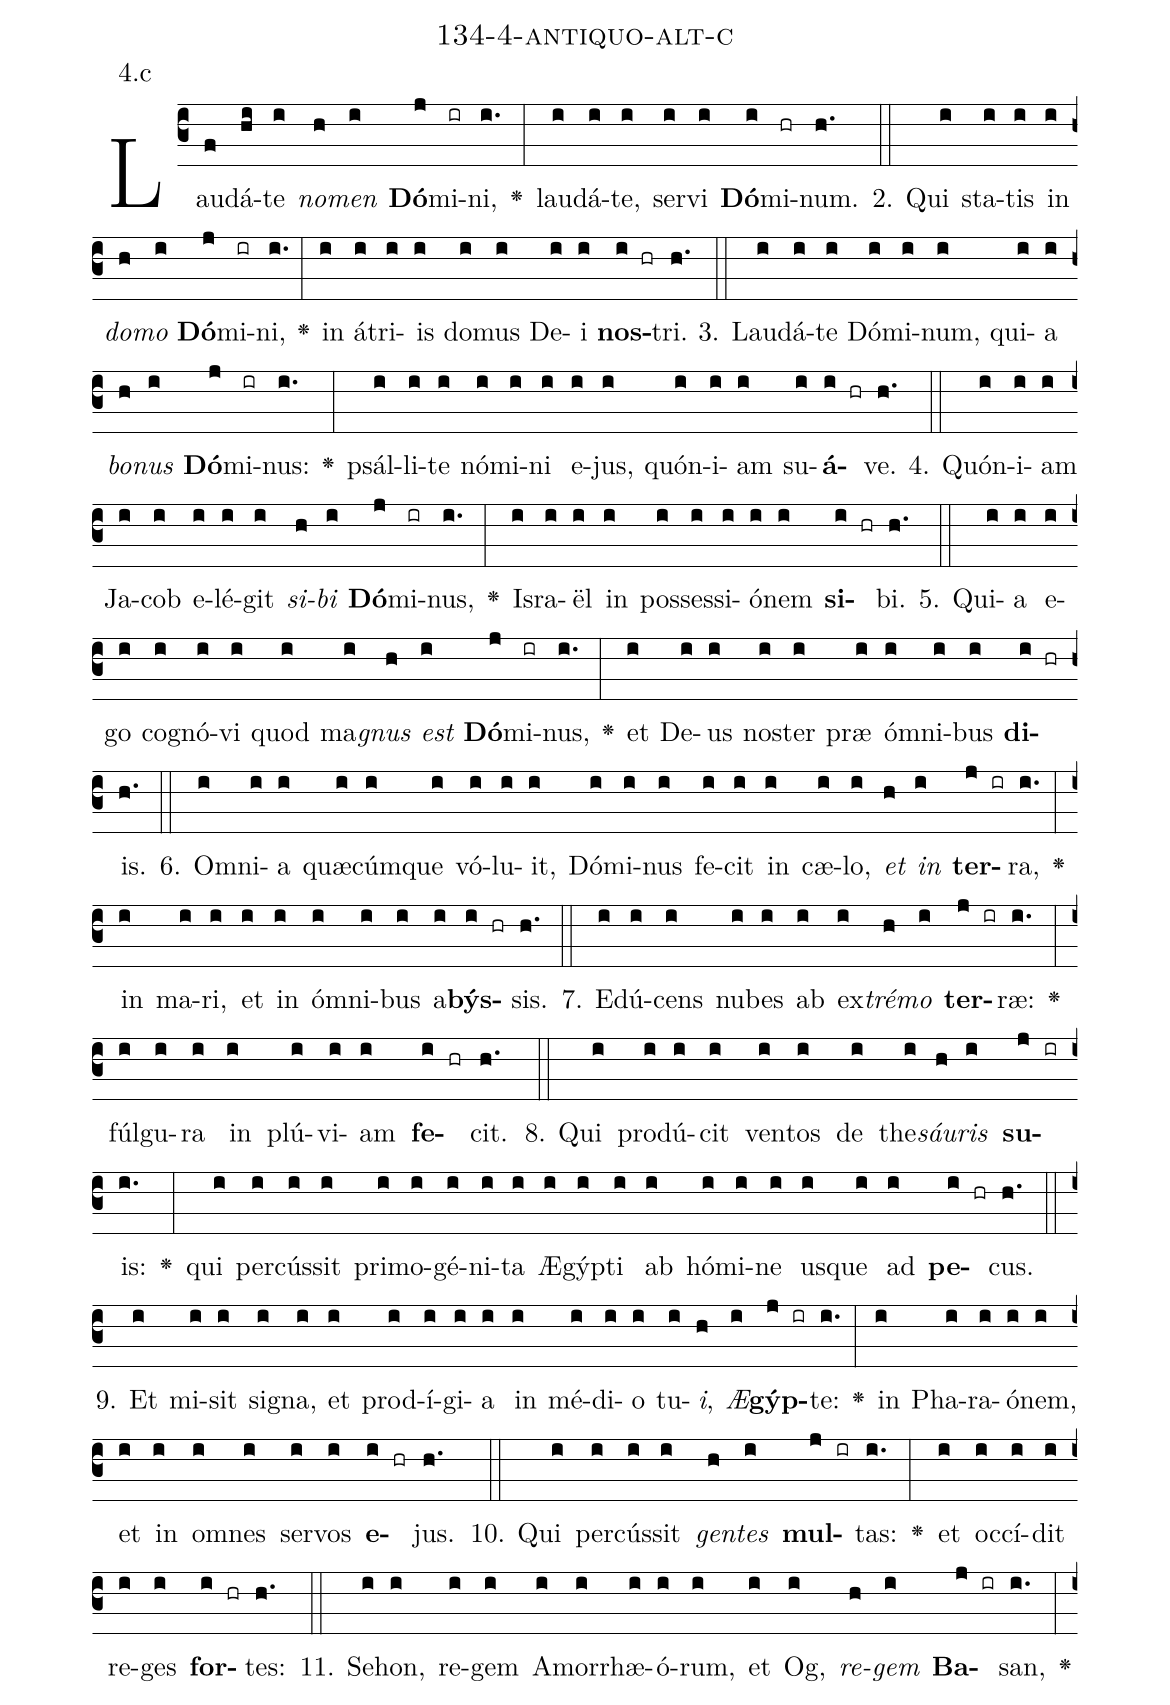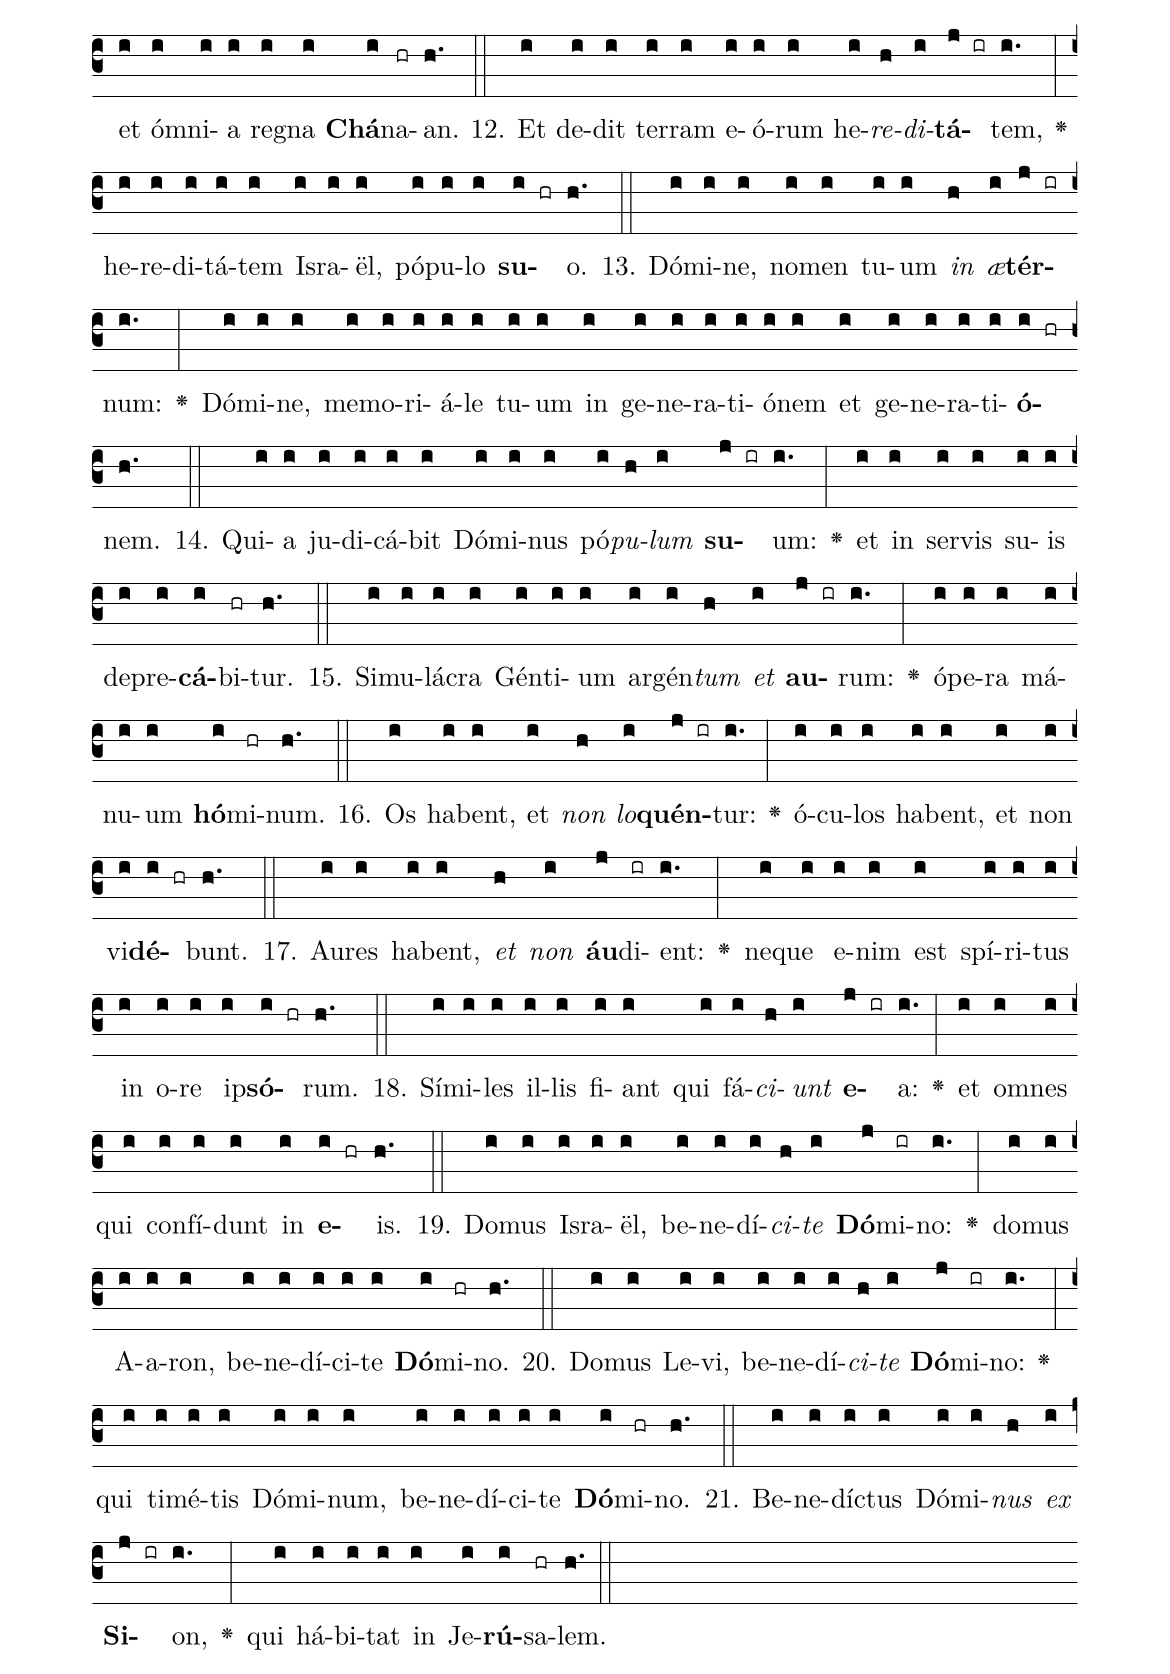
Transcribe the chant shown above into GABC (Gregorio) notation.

name: 134-4-antiquo-alt-c;
annotation: 4.c;
%%
(c3)Lau(f)dá(hi)te(i) <i>no</i>(h)<i>men</i>(i) <b>Dó</b>(j)mi(ir)ni,(i.) <v>\greheightstar</v>(:) lau(i)dá(i)te,(i) ser(i)vi(i) <b>Dó</b>(i)mi(hr)num.(h.) (::)
2. Qui(i) sta(i)tis(i) in(i) <i>do</i>(h)<i>mo</i>(i) <b>Dó</b>(j)mi(ir)ni,(i.) <v>\greheightstar</v>(:) in(i) á(i)tri(i)is(i) do(i)mus(i) De(i)i(i) <b>nos</b>(i hr)tri.(h.) (::)
3. Lau(i)dá(i)te(i) Dó(i)mi(i)num,(i) qui(i)a(i) <i>bo</i>(h)<i>nus</i>(i) <b>Dó</b>(j)mi(ir)nus:(i.) <v>\greheightstar</v>(:) psál(i)li(i)te(i) nó(i)mi(i)ni(i) e(i)jus,(i) quón(i)i(i)am(i) su(i)<b>á</b>(i hr)ve.(h.) (::)
4. Quón(i)i(i)am(i) Ja(i)cob(i) e(i)lé(i)git(i) <i>si</i>(h)<i>bi</i>(i) <b>Dó</b>(j)mi(ir)nus,(i.) <v>\greheightstar</v>(:) Is(i)ra(i)ël(i) in(i) pos(i)ses(i)si(i)ó(i)nem(i) <b>si</b>(i hr)bi.(h.) (::)
5. Qui(i)a(i) e(i)go(i) co(i)gnó(i)vi(i) quod(i) ma(i)<i>gnus</i>(h) <i>est</i>(i) <b>Dó</b>(j)mi(ir)nus,(i.) <v>\greheightstar</v>(:) et(i) De(i)us(i) nos(i)ter(i) præ(i) óm(i)ni(i)bus(i) <b>di</b>(i hr)is.(h.) (::)
6. Om(i)ni(i)a(i) quæ(i)cúm(i)que(i) vó(i)lu(i)it,(i) Dó(i)mi(i)nus(i) fe(i)cit(i) in(i) cæ(i)lo,(i) <i>et</i>(h) <i>in</i>(i) <b>ter</b>(j ir)ra,(i.) <v>\greheightstar</v>(:) in(i) ma(i)ri,(i) et(i) in(i) óm(i)ni(i)bus(i) a(i)<b>býs</b>(i hr)sis.(h.) (::)
7. E(i)dú(i)cens(i) nu(i)bes(i) ab(i) ex(i)<i>tré</i>(h)<i>mo</i>(i) <b>ter</b>(j ir)ræ:(i.) <v>\greheightstar</v>(:) fúl(i)gu(i)ra(i) in(i) plú(i)vi(i)am(i) <b>fe</b>(i hr)cit.(h.) (::)
8. Qui(i) pro(i)dú(i)cit(i) ven(i)tos(i) de(i) the(i)<i>sáu</i>(h)<i>ris</i>(i) <b>su</b>(j ir)is:(i.) <v>\greheightstar</v>(:) qui(i) per(i)cús(i)sit(i) pri(i)mo(i)gé(i)ni(i)ta(i) Æ(i)gýp(i)ti(i) ab(i) hó(i)mi(i)ne(i) us(i)que(i) ad(i) <b>pe</b>(i hr)cus.(h.) (::)
9. Et(i) mi(i)sit(i) si(i)gna,(i) et(i) prod(i)í(i)gi(i)a(i) in(i) mé(i)di(i)o(i) tu(i)<i>i</i>,(h) <i>Æ</i>(i)<b>gýp</b>(j ir)te:(i.) <v>\greheightstar</v>(:) in(i) Pha(i)ra(i)ó(i)nem,(i) et(i) in(i) om(i)nes(i) ser(i)vos(i) <b>e</b>(i hr)jus.(h.) (::)
10. Qui(i) per(i)cús(i)sit(i) <i>gen</i>(h)<i>tes</i>(i) <b>mul</b>(j ir)tas:(i.) <v>\greheightstar</v>(:) et(i) oc(i)cí(i)dit(i) re(i)ges(i) <b>for</b>(i hr)tes:(h.) (::)
11. Se(i)hon,(i) re(i)gem(i) A(i)mor(i)rhæ(i)ó(i)rum,(i) et(i) Og,(i) <i>re</i>(h)<i>gem</i>(i) <b>Ba</b>(j ir)san,(i.) <v>\greheightstar</v>(:) et(i) óm(i)ni(i)a(i) re(i)gna(i) <b>Chá</b>(i)na(hr)an.(h.) (::)
12. Et(i) de(i)dit(i) ter(i)ram(i) e(i)ó(i)rum(i) he(i)<i>re</i>(h)<i>di</i>(i)<b>tá</b>(j ir)tem,(i.) <v>\greheightstar</v>(:) he(i)re(i)di(i)tá(i)tem(i) Is(i)ra(i)ël,(i) pó(i)pu(i)lo(i) <b>su</b>(i hr)o.(h.) (::)
13. Dó(i)mi(i)ne,(i) no(i)men(i) tu(i)um(i) <i>in</i>(h) <i>æ</i>(i)<b>tér</b>(j ir)num:(i.) <v>\greheightstar</v>(:) Dó(i)mi(i)ne,(i) me(i)mo(i)ri(i)á(i)le(i) tu(i)um(i) in(i) ge(i)ne(i)ra(i)ti(i)ó(i)nem(i) et(i) ge(i)ne(i)ra(i)ti(i)<b>ó</b>(i hr)nem.(h.) (::)
14. Qui(i)a(i) ju(i)di(i)cá(i)bit(i) Dó(i)mi(i)nus(i) pó(i)<i>pu</i>(h)<i>lum</i>(i) <b>su</b>(j ir)um:(i.) <v>\greheightstar</v>(:) et(i) in(i) ser(i)vis(i) su(i)is(i) de(i)pre(i)<b>cá</b>(i)bi(hr)tur.(h.) (::)
15. Si(i)mu(i)lá(i)cra(i) Gén(i)ti(i)um(i) ar(i)gén(i)<i>tum</i>(h) <i>et</i>(i) <b>au</b>(j ir)rum:(i.) <v>\greheightstar</v>(:) ó(i)pe(i)ra(i) má(i)nu(i)um(i) <b>hó</b>(i)mi(hr)num.(h.) (::)
16. Os(i) ha(i)bent,(i) et(i) <i>non</i>(h) <i>lo</i>(i)<b>quén</b>(j ir)tur:(i.) <v>\greheightstar</v>(:) ó(i)cu(i)los(i) ha(i)bent,(i) et(i) non(i) vi(i)<b>dé</b>(i hr)bunt.(h.) (::)
17. Au(i)res(i) ha(i)bent,(i) <i>et</i>(h) <i>non</i>(i) <b>áu</b>(j)di(ir)ent:(i.) <v>\greheightstar</v>(:) ne(i)que(i) e(i)nim(i) est(i) spí(i)ri(i)tus(i) in(i) o(i)re(i) ip(i)<b>só</b>(i hr)rum.(h.) (::)
18. Sí(i)mi(i)les(i) il(i)lis(i) fi(i)ant(i) qui(i) fá(i)<i>ci</i>(h)<i>unt</i>(i) <b>e</b>(j ir)a:(i.) <v>\greheightstar</v>(:) et(i) om(i)nes(i) qui(i) con(i)fí(i)dunt(i) in(i) <b>e</b>(i hr)is.(h.) (::)
19. Do(i)mus(i) Is(i)ra(i)ël,(i) be(i)ne(i)dí(i)<i>ci</i>(h)<i>te</i>(i) <b>Dó</b>(j)mi(ir)no:(i.) <v>\greheightstar</v>(:) do(i)mus(i) A(i)a(i)ron,(i) be(i)ne(i)dí(i)ci(i)te(i) <b>Dó</b>(i)mi(hr)no.(h.) (::)
20. Do(i)mus(i) Le(i)vi,(i) be(i)ne(i)dí(i)<i>ci</i>(h)<i>te</i>(i) <b>Dó</b>(j)mi(ir)no:(i.) <v>\greheightstar</v>(:) qui(i) ti(i)mé(i)tis(i) Dó(i)mi(i)num,(i) be(i)ne(i)dí(i)ci(i)te(i) <b>Dó</b>(i)mi(hr)no.(h.) (::)
21. Be(i)ne(i)díc(i)tus(i) Dó(i)mi(i)<i>nus</i>(h) <i>ex</i>(i) <b>Si</b>(j ir)on,(i.) <v>\greheightstar</v>(:) qui(i) há(i)bi(i)tat(i) in(i) Je(i)<b>rú</b>(i)sa(hr)lem.(h.) (::)
